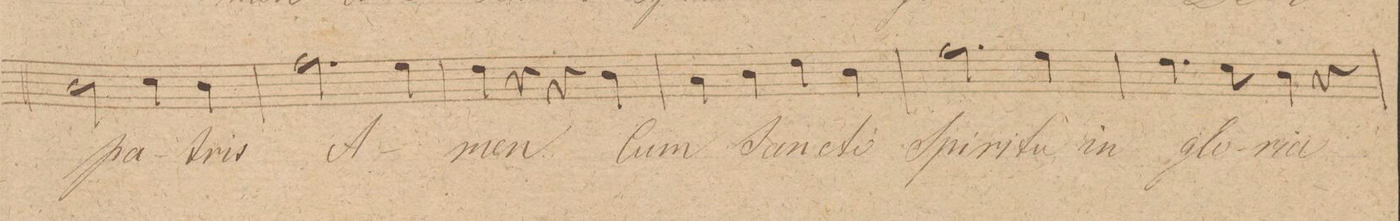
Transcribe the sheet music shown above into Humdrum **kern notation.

**kern	**text	**dynam
*I"Tenore.	*	*
*clefC4	*	*
*k[f#c#g#]	*	*
*met(c|)	*	*
*M2/2	*	*
2A\	pa-	.
4B\	.	.
4A\	-tris	.
=288	=288	=288
2.e\	A-	.
4d\	.	.
=289	=289	=289
4c#\	-men	.
4r	.	.
4r	.	.
4A\	Cum	.
=290	=290	=290
4G#\	San-	.
4A\	-cto	.
4c#\	Spi-	.
4A\	-ri-	.
=291	=291	=291
2.e\	-tu	.
4d\	in	.
=292	=292	=292
4.c#\	glo-	.
8B\	-ri-	.
4A\	-a	.
4r	.	.
=293	=293	=293
*-	*-	*-
